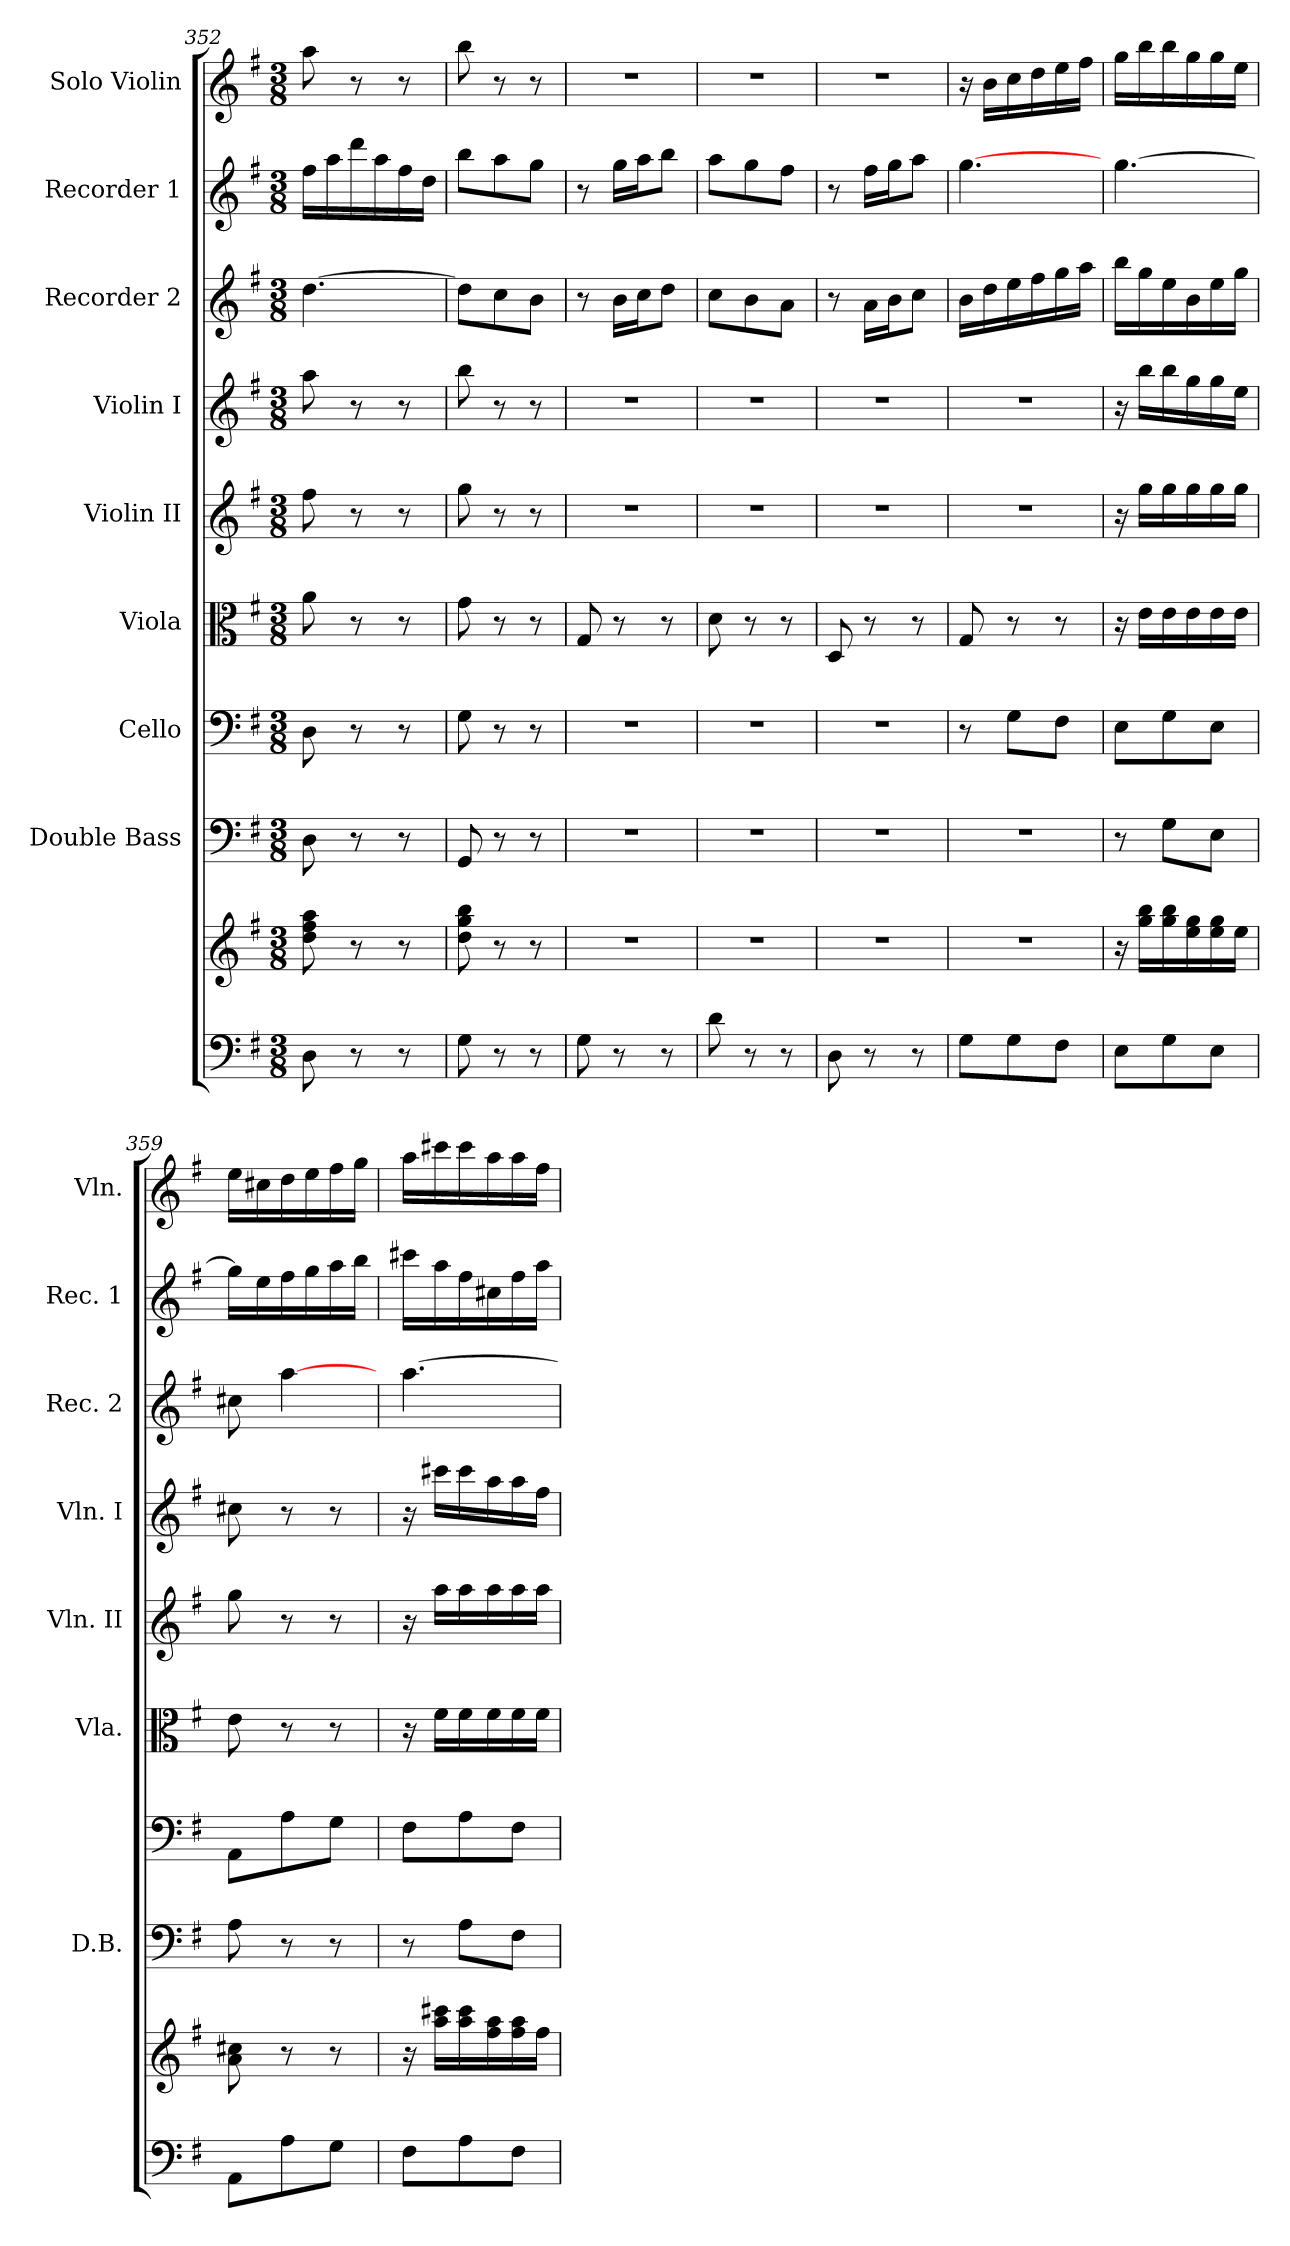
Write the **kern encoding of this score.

**kern	**kern	**kern	**kern	**kern	**kern	**kern	**kern	**kern	**kern
*part9	*part9	*part8	*part7	*part6	*part5	*part4	*part3	*part2	*part1
*staff10	*staff9	*staff8	*staff7	*staff6	*staff5	*staff4	*staff3	*staff2	*staff1
*	*	*I"Double Bass	*I"Cello	*I"Viola	*I"Violin II	*I"Violin I	*I"Recorder 2	*I"Recorder 1	*I"Solo Violin
*	*	*I'D.B.	*	*I'Vla.	*I'Vln. II	*I'Vln. I	*I'Rec. 2	*I'Rec. 1	*I'Vln.
*clefF4	*clefG2	*clefF4	*clefF4	*clefC3	*clefG2	*clefG2	*clefG2	*clefG2	*clefG2
*	*	*ITrd7c12	*	*	*	*	*	*	*
*k[f#]	*k[f#]	*k[f#]	*k[f#]	*k[f#]	*k[f#]	*k[f#]	*k[f#]	*k[f#]	*k[f#]
*G:	*G:	*G:	*G:	*G:	*G:	*G:	*G:	*G:	*G:
*M3/8	*M3/8	*M3/8	*M3/8	*M3/8	*M3/8	*M3/8	*M3/8	*M3/8	*M3/8
=352	=352	=352	=352	=352	=352	=352	=352	=352	=352
8D\	8dd\ 8ff#\ 8aa\	8DD\	8D\	8a\	8ff#\	8aa\	[4.dd\	16ff#\LL	8aa\
.	.	.	.	.	.	.	.	16aa\	.
8r	8r	8r	8r	8r	8r	8r	.	16ddd\	8r
.	.	.	.	.	.	.	.	16aa\	.
8r	8r	8r	8r	8r	8r	8r	.	16ff#\	8r
.	.	.	.	.	.	.	.	16dd\JJ	.
=353	=353	=353	=353	=353	=353	=353	=353	=353	=353
8G\	8dd\ 8gg\ 8bb\	8GGG/	8G\	8g\	8gg\	8bb\	8dd\L]	8bb\L	8bb\
8r	8r	8r	8r	8r	8r	8r	8cc\	8aa\	8r
8r	8r	8r	8r	8r	8r	8r	8b\J	8gg\J	8r
=354	=354	=354	=354	=354	=354	=354	=354	=354	=354
8G\	4.r	4.r	4.r	8G/	4.r	4.r	8r	8r	4.r
8r	.	.	.	8r	.	.	16b\LL	16gg\LL	.
.	.	.	.	.	.	.	16cc\J	16aa\J	.
8r	.	.	.	8r	.	.	8dd\J	8bb\J	.
=355	=355	=355	=355	=355	=355	=355	=355	=355	=355
8d\	4.r	4.r	4.r	8d\	4.r	4.r	8cc\L	8aa\L	4.r
8r	.	.	.	8r	.	.	8b\	8gg\	.
8r	.	.	.	8r	.	.	8a\J	8ff#\J	.
=356	=356	=356	=356	=356	=356	=356	=356	=356	=356
8D\	4.r	4.r	4.r	8D/	4.r	4.r	8r	8r	4.r
8r	.	.	.	8r	.	.	16a\LL	16ff#\LL	.
.	.	.	.	.	.	.	16b\J	16gg\J	.
8r	.	.	.	8r	.	.	8cc\J	8aa\J	.
=357	=357	=357	=357	=357	=357	=357	=357	=357	=357
8G\L	4.r	4.r	8r	8G/	4.r	4.r	16b\LL	[4.gg\	16r
.	.	.	.	.	.	.	16dd\	.	16b\LL
8G\	.	.	8G\L	8r	.	.	16ee\	.	16cc\
.	.	.	.	.	.	.	16ff#\	.	16dd\
8F#\J	.	.	8F#\J	8r	.	.	16gg\	.	16ee\
.	.	.	.	.	.	.	16aa\JJ	.	16ff#\JJ
=358	=358	=358	=358	=358	=358	=358	=358	=358	=358
8E\L	16r	8r	8E\L	16r	16r	16r	16bb\LL	[4.gg\	16gg\LL
.	16gg\ 16bb\LL	.	.	16e\LL	16gg\LL	16bb\LL	16gg\	.	16bb\
8G\	16gg\ 16bb\	8GG\L	8G\	16e\	16gg\	16bb\	16ee\	.	16bb\
.	16ee\ 16gg\	.	.	16e\	16gg\	16gg\	16b\	.	16gg\
8E\J	16ee\ 16gg\	8EE\J	8E\J	16e\	16gg\	16gg\	16ee\	.	16gg\
.	16ee\JJ	.	.	16e\JJ	16gg\JJ	16ee\JJ	16gg\JJ	.	16ee\JJ
=359	=359	=359	=359	=359	=359	=359	=359	=359	=359
8AA\L	8a\ 8cc#\	8AA\	8AA\L	8e\	8gg\	8cc#\	8cc#\	16gg\LL]	16ee\LL
.	.	.	.	.	.	.	.	16ee\	16cc#\
8A\	8r	8r	8A\	8r	8r	8r	[4aa\	16ff#\	16dd\
.	.	.	.	.	.	.	.	16gg\	16ee\
8G\J	8r	8r	8G\J	8r	8r	8r	.	16aa\	16ff#\
.	.	.	.	.	.	.	.	16bb\JJ	16gg\JJ
=360	=360	=360	=360	=360	=360	=360	=360	=360	=360
8F#\L	16r	8r	8F#\L	16r	16r	16r	[4.aa\	16ccc#\LL	16aa\LL
.	16aa\ 16ccc#\LL	.	.	16f#\LL	16aa\LL	16ccc#\LL	.	16aa\	16ccc#\
8A\	16aa\ 16ccc#\	8AA\L	8A\	16f#\	16aa\	16ccc#\	.	16ff#\	16ccc#\
.	16ff#\ 16aa\	.	.	16f#\	16aa\	16aa\	.	16cc#\	16aa\
8F#\J	16ff#\ 16aa\	8FF#\J	8F#\J	16f#\	16aa\	16aa\	.	16ff#\	16aa\
.	16ff#\JJ	.	.	16f#\JJ	16aa\JJ	16ff#\JJ	.	16aa\JJ	16ff#\JJ
=	=	=	=	=	=	=	=	=	=
*-	*-	*-	*-	*-	*-	*-	*-	*-	*-
